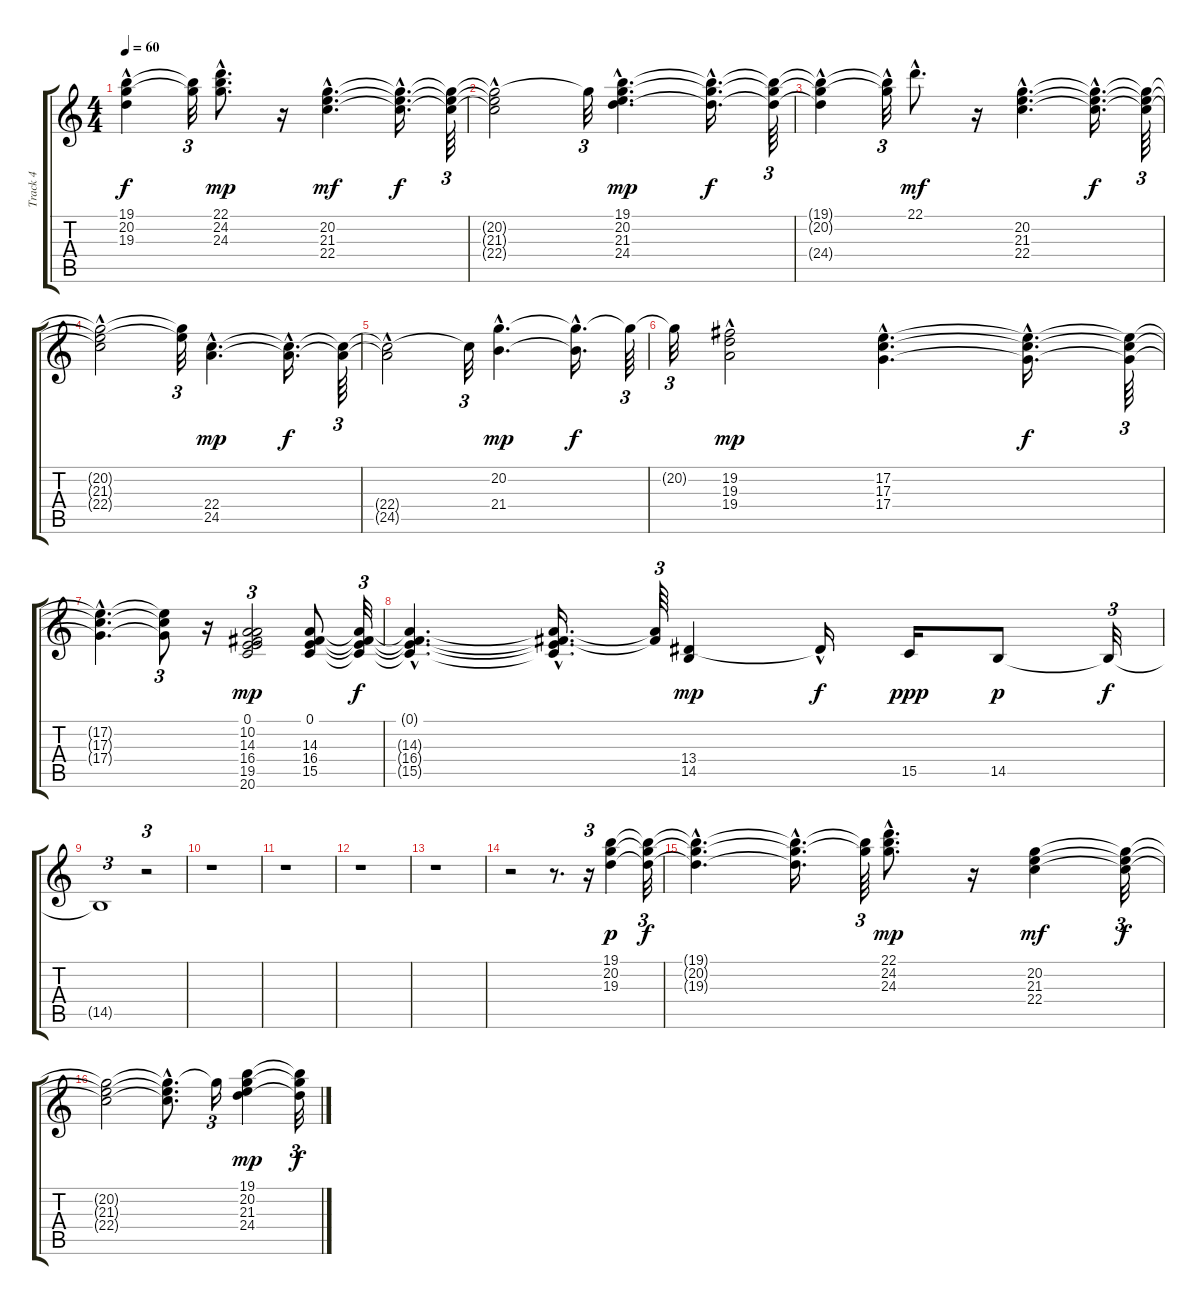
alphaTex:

\track ("Track 4" "Track 4") {instrument stringensemble2}
\staff {score tabs}
\tuning (E4 B3 G3 D3 A2 E2) {hide}
\ts (4 4)
\tempo 60
\clef g2
\ks c
(19.1{t} 20.2{t} 19.3{hac t}).4{dy f} (19.1{t} 20.2{t}).32{tu (3 2)} (22.1{hac} 24.2{hac} 24.3{hac}).8{d dy mp} r.16 (20.2{hac} 21.3{hac} 22.4{hac}).4{d dy mf} (20.2{hac t} 21.3{hac t} 22.4{hac t}).16{d dy f} (20.2{t} 21.3{t} 22.4{t}).64{tu (3 2)} |
(20.2{t} 21.3{hac t} 22.4{hac t}).2 20.2{t}.32{tu (3 2)} (19.1{hac} 20.2{hac} 21.3 24.4{hac}).4{d dy mp} (19.1{hac t} 20.2{hac t} 24.4{hac t}).16{d dy f} (19.1{t} 20.2{t} 24.4{t}).64{tu (3 2)} |
(19.1{t} 20.2{t} 24.4{hac t}).4 (19.1{hac t} 20.2{hac t}).32{tu (3 2)} 22.1{hac}.8{d dy mf} r.16 (20.2{hac} 21.3{hac} 22.4{hac}).4{d} (20.2{hac t} 21.3{hac t} 22.4{hac t}).16{d dy f} (20.2{t} 21.3{t} 22.4{t}).64{tu (3 2)} |
(20.2{t} 21.3{t} 22.4{hac t}).2 (20.2{t} 21.3{t}).32{tu (3 2)} (22.4{hac} 24.5{hac}).4{d dy mp} (22.4{hac t} 24.5{hac t}).16{d dy f} (22.4{t} 24.5{t}).64{tu (3 2)} |
(22.4{t} 24.5{hac t}).2 22.4{t}.32{tu (3 2)} (20.2{hac} 21.4{hac}).4{d dy mp} (20.2{hac t} 21.4{t}).16{d dy f} 20.2{t}.64{tu (3 2)} |
20.2{t}.32{tu (3 2)} (19.2{hac} 19.3{hac} 19.4).2{dy mp} (17.2{hac} 17.3{hac} 17.4{hac}).4{d} (17.2{hac t} 17.3{hac t} 17.4{hac t}).16{d dy f} (17.2{t} 17.3{t} 17.4{t}).64{tu (3 2)} |
(17.2{hac t} 17.3{hac t} 17.4{hac t}).4{d} (17.2{t} 17.3{t} 17.4{t}).8{tu (3 2)} r.16 (0.1 10.2 14.3 16.4 19.5 20.6).2{tu (3 2) dy mp} (0.1 14.3 16.4 15.5).8 (0.1{t} 14.3{t} 16.4{t} 15.5{t}).32{tu (3 2) dy f} |
(0.1{hac t} 14.3{hac t} 16.4{hac t} 15.5{hac t}).4{d} (0.1{t} 14.3{hac t} 16.4{hac t} 15.5{t}).16{d} (14.3{t} 16.4{t}).64{tu (3 2)} (13.4 14.5).4{dy mp} 13.4{hac t}.16{dy f} 15.5.16{dy ppp} 14.5.8{dy p} 14.5{t}.32{tu (3 2) dy f} |
14.5{t}.1{tu (3 2)} r.2{tu (3 2)} |
r.1 |
r.1 |
r.1 |
r.1 |
r.2 r.8{d} r.16{tu (3 2)} (19.1 20.2 19.3).4{dy p} (19.1{t} 20.2{t} 19.3{t}).32{tu (3 2) dy f} |
(19.1{hac t} 20.2{hac t} 19.3{hac t}).4{d} (19.1{hac t} 20.2{hac t} 19.3{t}).16{d} (19.1{t} 20.2{t}).64{tu (3 2)} (22.1{hac} 24.2{hac} 24.3{hac}).8{d dy mp} r.16 (20.2 21.3 22.4).4{dy mf} (20.2{t} 21.3{t} 22.4{t}).32{tu (3 2) dy f} |
(20.2{t} 21.3{t} 22.4{t}).2 (20.2{hac t} 21.3{t} 22.4{t}).8{d} 20.2{t}.16{tu (3 2)} (19.1 20.2 21.3 24.4).4{dy mp} (19.1{t} 20.2{t} 24.4{t}).32{tu (3 2) dy f}
